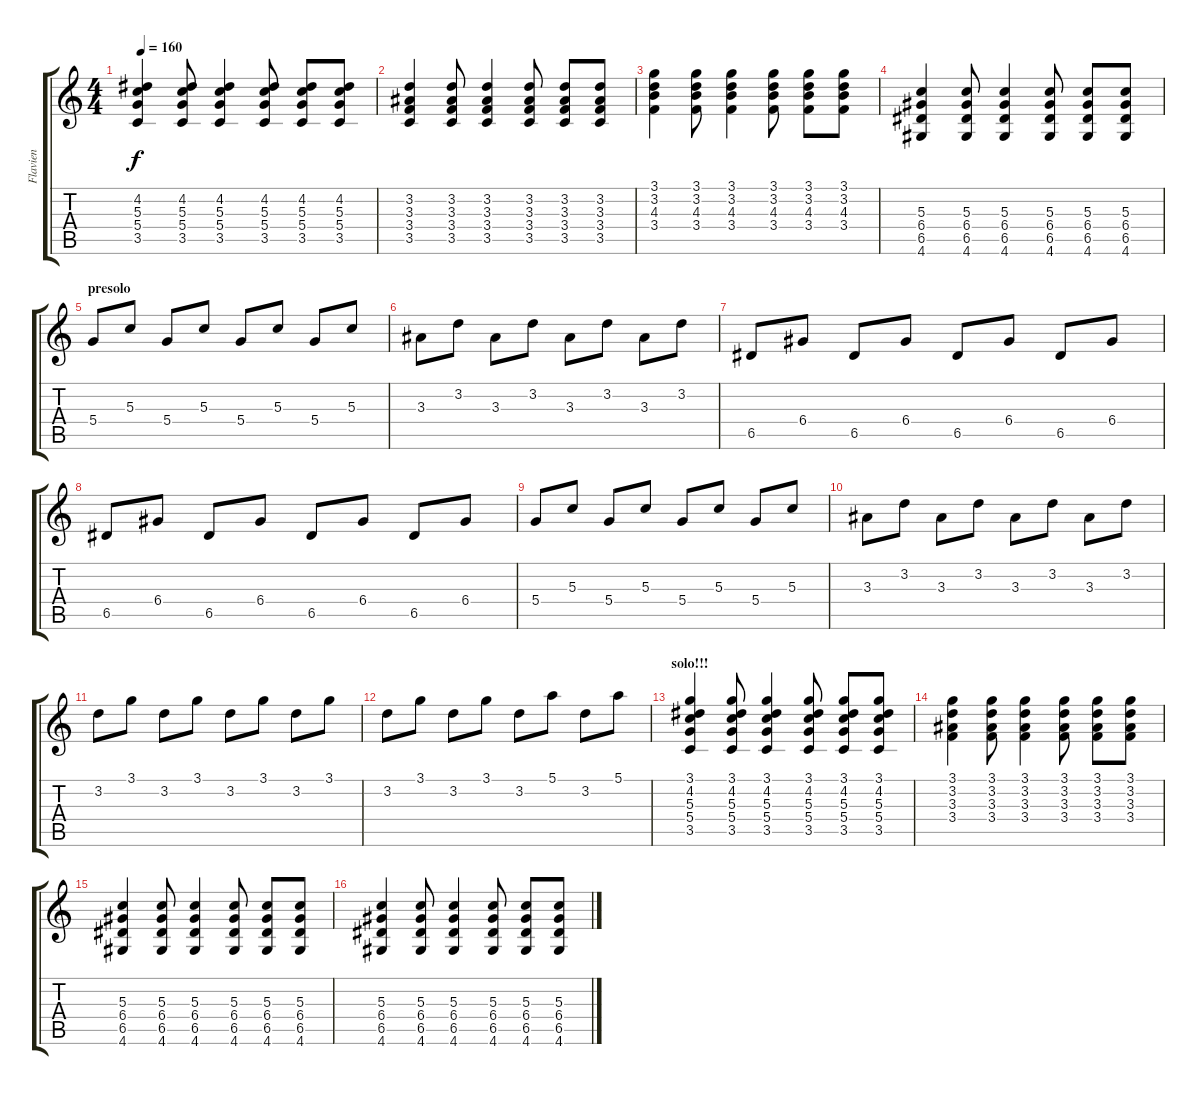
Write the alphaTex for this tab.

\track ("Flavien" "Flavien") {instrument overdrivenguitar}
\staff {score tabs}
\tuning (E4 B3 G3 D3 A2 E2) {hide}
\ts (4 4)
\tempo 160
\clef g2
\ks c
(4.2 5.3 5.4 3.5).4{dy f} (4.2 5.3 5.4 3.5).8 (4.2 5.3 5.4 3.5).4 (4.2 5.3 5.4 3.5).8 (4.2 5.3 5.4 3.5).8 (4.2 5.3 5.4 3.5).8 |
(3.2 3.3 3.4 3.5).4 (3.2 3.3 3.4 3.5).8 (3.2 3.3 3.4 3.5).4 (3.2 3.3 3.4 3.5).8 (3.2 3.3 3.4 3.5).8 (3.2 3.3 3.4 3.5).8 |
(3.1 3.2 4.3 3.4).4 (3.1 3.2 4.3 3.4).8 (3.1 3.2 4.3 3.4).4 (3.1 3.2 4.3 3.4).8 (3.1 3.2 4.3 3.4).8 (3.1 3.2 4.3 3.4).8 |
(5.3 6.4 6.5 4.6).4 (5.3 6.4 6.5 4.6).8 (5.3 6.4 6.5 4.6).4 (5.3 6.4 6.5 4.6).8 (5.3 6.4 6.5 4.6).8 (5.3 6.4 6.5 4.6).8 |
\section ("" "presolo")
5.4.8 5.3.8 5.4.8 5.3.8 5.4.8 5.3.8 5.4.8 5.3.8 |
3.3.8 3.2.8 3.3.8 3.2.8 3.3.8 3.2.8 3.3.8 3.2.8 |
6.5.8 6.4.8 6.5.8 6.4.8 6.5.8 6.4.8 6.5.8 6.4.8 |
6.5.8 6.4.8 6.5.8 6.4.8 6.5.8 6.4.8 6.5.8 6.4.8 |
5.4.8 5.3.8 5.4.8 5.3.8 5.4.8 5.3.8 5.4.8 5.3.8 |
3.3.8 3.2.8 3.3.8 3.2.8 3.3.8 3.2.8 3.3.8 3.2.8 |
3.2.8 3.1.8 3.2.8 3.1.8 3.2.8 3.1.8 3.2.8 3.1.8 |
3.2.8 3.1.8 3.2.8 3.1.8 3.2.8 5.1.8 3.2.8 5.1.8 |
\section ("" "solo!!!")
(3.1 4.2 5.3 5.4 3.5).4 (3.1 4.2 5.3 5.4 3.5).8 (3.1 4.2 5.3 5.4 3.5).4 (3.1 4.2 5.3 5.4 3.5).8 (3.1 4.2 5.3 5.4 3.5).8 (3.1 4.2 5.3 5.4 3.5).8 |
(3.1 3.2 3.3 3.4).4 (3.1 3.2 3.3 3.4).8 (3.1 3.2 3.3 3.4).4 (3.1 3.2 3.3 3.4).8 (3.1 3.2 3.3 3.4).8 (3.1 3.2 3.3 3.4).8 |
(5.3 6.4 6.5 4.6).4 (5.3 6.4 6.5 4.6).8 (5.3 6.4 6.5 4.6).4 (5.3 6.4 6.5 4.6).8 (5.3 6.4 6.5 4.6).8 (5.3 6.4 6.5 4.6).8 |
(5.3 6.4 6.5 4.6).4 (5.3 6.4 6.5 4.6).8 (5.3 6.4 6.5 4.6).4 (5.3 6.4 6.5 4.6).8 (5.3 6.4 6.5 4.6).8 (5.3 6.4 6.5 4.6).8
